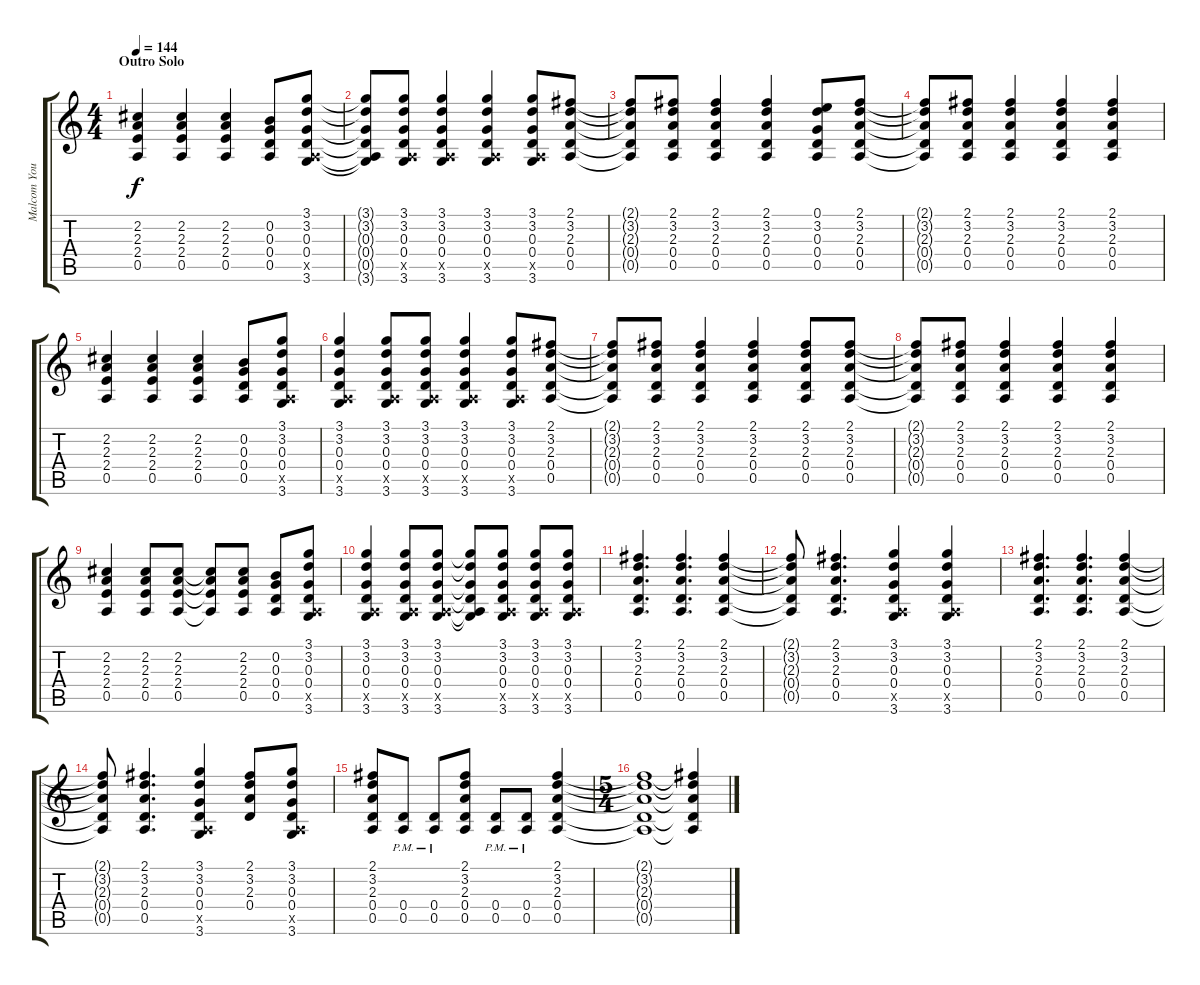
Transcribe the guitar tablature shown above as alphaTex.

\track ("Malcom Young" "Malcom You") {instrument overdrivenguitar}
\staff {score tabs}
\tuning (E4 B3 G3 D3 A2 E2) {hide}
\ts (4 4)
\section ("" "Outro Solo")
\tempo 144
\clef g2
\ks c
(2.2 2.3 2.4 0.5).4{dy f} (2.2 2.3 2.4 0.5).4 (2.2 2.3 2.4 0.5).4 (0.2 0.3 0.4 0.5).8 (3.1 3.2 0.3 0.4 0.5{x} 3.6).8 |
(3.1{t} 3.2{t} 0.3{t} 0.4{t} 0.5{t} 3.6{t}).8 (3.1 3.2 0.3 0.4 0.5{x} 3.6).8 (3.1 3.2 0.3 0.4 0.5{x} 3.6).4 (3.1 3.2 0.3 0.4 0.5{x} 3.6).4 (3.1 3.2 0.3 0.4 0.5{x} 3.6).8 (2.1 3.2 2.3 0.4 0.5).8 |
(2.1{t} 3.2{t} 2.3{t} 0.4{t} 0.5{t}).8 (2.1 3.2 2.3 0.4 0.5).8 (2.1 3.2 2.3 0.4 0.5).4 (2.1 3.2 2.3 0.4 0.5).4 (0.1 3.2 0.3 0.4 0.5).8 (2.1 3.2 2.3 0.4 0.5).8 |
(2.1{t} 3.2{t} 2.3{t} 0.4{t} 0.5{t}).8 (2.1 3.2 2.3 0.4 0.5).8 (2.1 3.2 2.3 0.4 0.5).4 (2.1 3.2 2.3 0.4 0.5).4 (2.1 3.2 2.3 0.4 0.5).4 |
(2.2 2.3 2.4 0.5).4 (2.2 2.3 2.4 0.5).4 (2.2 2.3 2.4 0.5).4 (0.2 0.3 0.4 0.5).8 (3.1 3.2 0.3 0.4 0.5{x} 3.6).8 |
(3.1 3.2 0.3 0.4 0.5{x} 3.6).4 (3.1 3.2 0.3 0.4 0.5{x} 3.6).8 (3.1 3.2 0.3 0.4 0.5{x} 3.6).8 (3.1 3.2 0.3 0.4 0.5{x} 3.6).4 (3.1 3.2 0.3 0.4 0.5{x} 3.6).8 (2.1 3.2 2.3 0.4 0.5).8 |
(2.1{t} 3.2{t} 2.3{t} 0.4{t} 0.5{t}).8 (2.1 3.2 2.3 0.4 0.5).8 (2.1 3.2 2.3 0.4 0.5).4 (2.1 3.2 2.3 0.4 0.5).4 (2.1 3.2 2.3 0.4 0.5).8 (2.1 3.2 2.3 0.4 0.5).8 |
(2.1{t} 3.2{t} 2.3{t} 0.4{t} 0.5{t}).8 (2.1 3.2 2.3 0.4 0.5).8 (2.1 3.2 2.3 0.4 0.5).4 (2.1 3.2 2.3 0.4 0.5).4 (2.1 3.2 2.3 0.4 0.5).4 |
(2.2 2.3 2.4 0.5).4 (2.2 2.3 2.4 0.5).8 (2.2 2.3 2.4 0.5).8 (2.2{t} 2.3{t} 2.4{t} 0.5{t}).8 (2.2 2.3 2.4 0.5).8 (0.2 0.3 0.4 0.5).8 (3.1 3.2 0.3 0.4 0.5{x} 3.6).8 |
(3.1 3.2 0.3 0.4 0.5{x} 3.6).4 (3.1 3.2 0.3 0.4 0.5{x} 3.6).8 (3.1 3.2 0.3 0.4 0.5{x} 3.6).8 (3.1{t} 3.2{t} 0.3{t} 0.4{t} 0.5{t} 3.6{t}).8 (3.1 3.2 0.3 0.4 0.5{x} 3.6).8 (3.1 3.2 0.3 0.4 0.5{x} 3.6).8 (3.1 3.2 0.3 0.4 0.5{x} 3.6).8 |
(2.1 3.2 2.3 0.4 0.5).4{d} (2.1 3.2 2.3 0.4 0.5).4{d} (2.1 3.2 2.3 0.4 0.5).4 |
(2.1{t} 3.2{t} 2.3{t} 0.4{t} 0.5{t}).8 (2.1 3.2 2.3 0.4 0.5).4{d} (3.1 3.2 0.3 0.4 0.5{x} 3.6).4 (3.1 3.2 0.3 0.4 0.5{x} 3.6).4 |
(2.1 3.2 2.3 0.4 0.5).4{d} (2.1 3.2 2.3 0.4 0.5).4{d} (2.1 3.2 2.3 0.4 0.5).4 |
(2.1{t} 3.2{t} 2.3{t} 0.4{t} 0.5{t}).8 (2.1 3.2 2.3 0.4 0.5).4{d} (3.1 3.2 0.3 0.4 0.5{x} 3.6).4 (2.1 3.2 2.3 0.4).8 (3.1 3.2 0.3 0.4 0.5{x} 3.6).8 |
(2.1 3.2 2.3 0.4 0.5).8 (0.4{pm} 0.5{pm}).8 (0.4{pm} 0.5{pm}).8 (2.1 3.2 2.3 0.4 0.5).8 (0.4{pm} 0.5{pm}).8 (0.4{pm} 0.5{pm}).8 (2.1 3.2 2.3 0.4 0.5).4 |
\ts (5 4)
(2.1{t} 3.2{t} 2.3{t} 0.4{t} 0.5{t}).1 (2.1{t} 3.2{t} 2.3{t} 0.4{t} 0.5{t}).4
